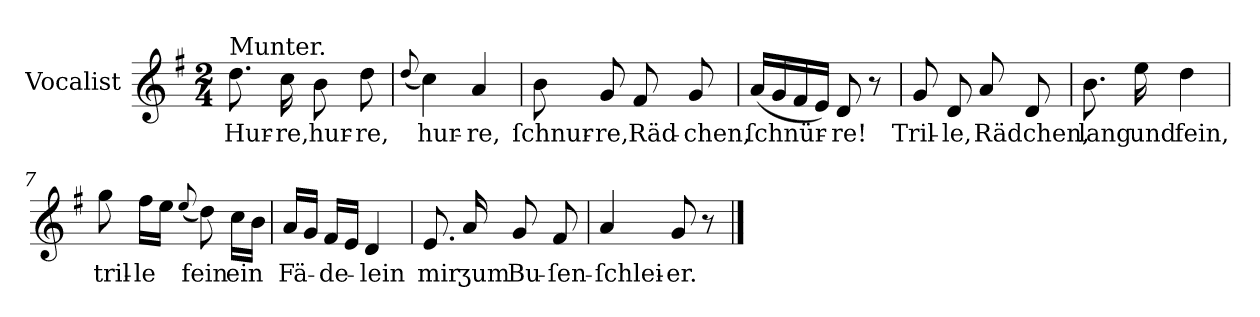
**kern	**text
*part1	*part1
*staff1	*staff1
*I"Vocalist	*
*clefG2	*
*k[f#]	*
*G:	*
*M2/4	*
=1	=1
!LO:TX:a:t=Munter.	!
8.dd	Hur-
16cc	-re,
8b	hur-
8dd	-re,
=2	=2
(8qqdd	.
4cc)	hur-
4a	-re,
=3	=3
8b	ſchnur-
8g	-re,
8f#	Räd-
8g	-chen,
=4	=4
(16aLL	ſchnür-
16g	.
16f#	.
16eJJ)	.
8d	-re!
8r	.
=5	=5
8g	Tril-
8d	-le,
8a	Rädchen,
8d	.
=6	=6
8.b	lang
16ee	und
4dd	fein,
=7	=7
8gg	tril-
16ff#LL	-le
16eeJJ	.
(8qqee	.
8dd)	fein
16ccLL	ein
16bJJ	.
=8	=8
16aLL	Fä-
16gJJ	.
16f#LL	-de-
16eJJ	.
4d	-lein
=9	=9
8.e	mir
16a	ʒum
8g	Bu-
8f#	-ſen-
=10	=10
4a	-ſchlei-
8g	-er.
8r	.
==	==
*-	*-
